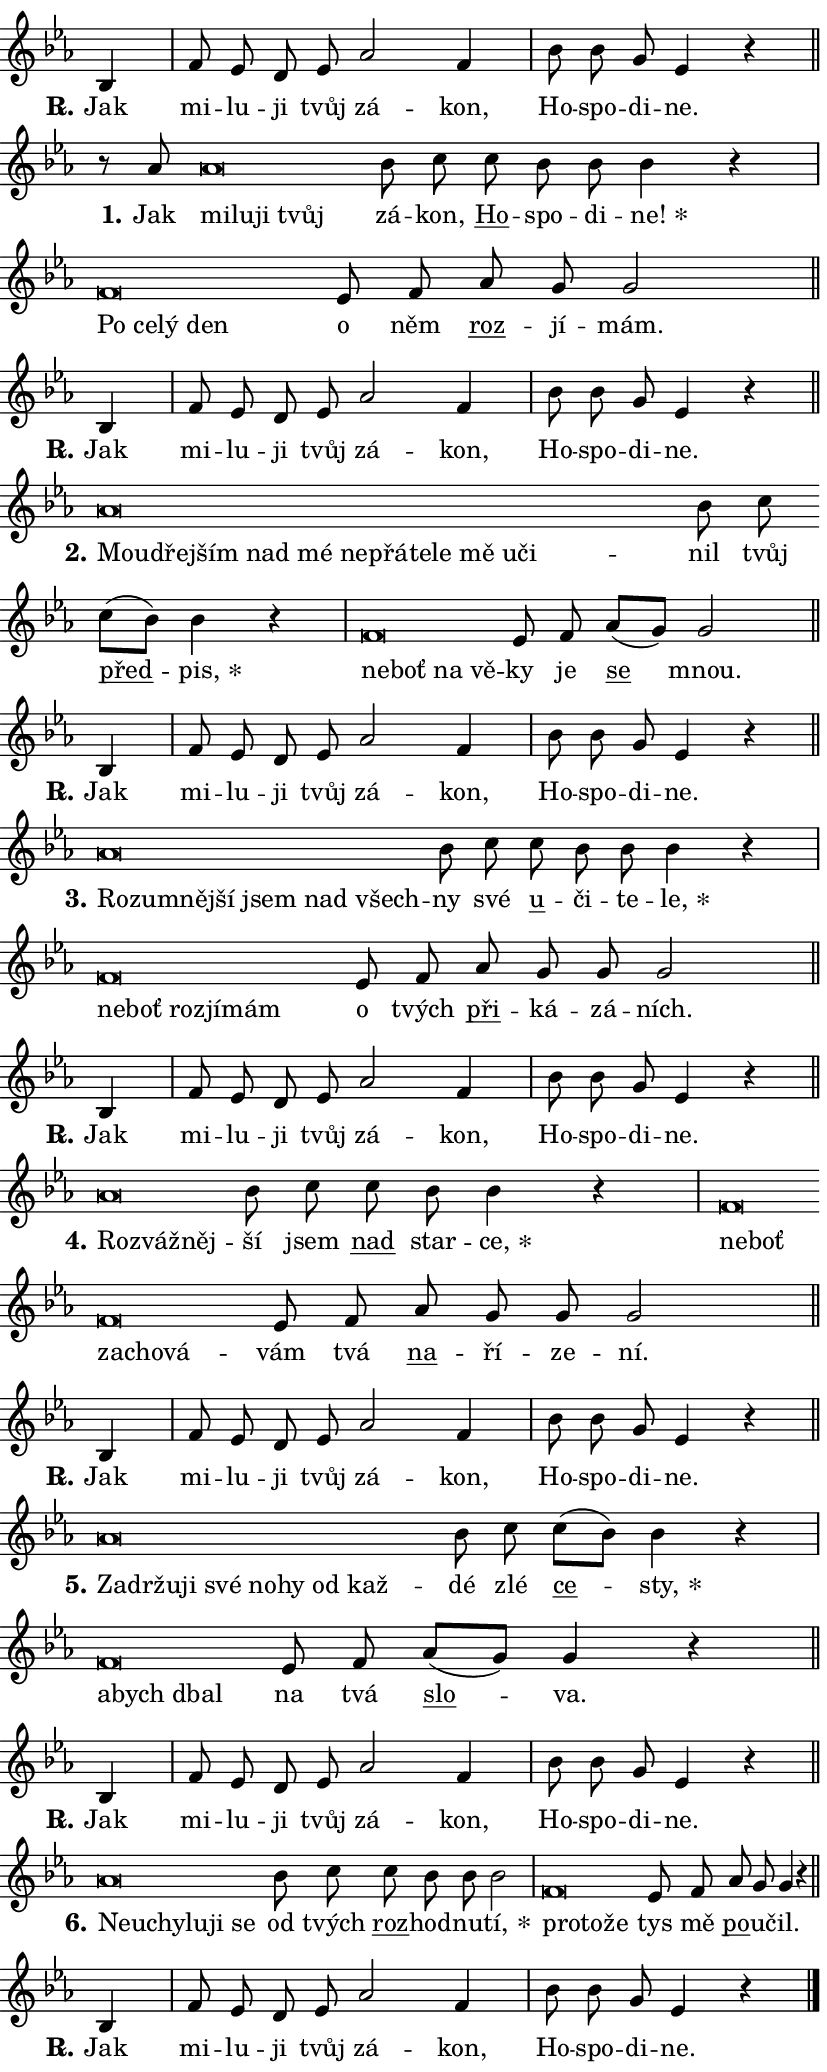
\version "2.24.0"
\header { tagline = "" }
\paper {
  indent = 0\cm
  top-margin = 0\cm
  right-margin = 0.13\cm % to fit lyric hyphens
  bottom-margin = 0\cm
  left-margin = 0\cm
  paper-width = 14\cm
  page-breaking = #ly:one-page-breaking
  system-system-spacing.basic-distance = #11
  score-system-spacing.basic-distance = #11
  ragged-last = ##f
}


%% Author: Thomas Morley
%% https://lists.gnu.org/archive/html/lilypond-user/2020-05/msg00002.html
#(define (line-position grob)
"Returns position of @var[grob} in current system:
   @code{'start}, if at first time-step
   @code{'end}, if at last time-step
   @code{'middle} otherwise
"
  (let* ((col (ly:item-get-column grob))
         (ln (ly:grob-object col 'left-neighbor))
         (rn (ly:grob-object col 'right-neighbor))
         (col-to-check-left (if (ly:grob? ln) ln col))
         (col-to-check-right (if (ly:grob? rn) rn col))
         (break-dir-left
           (and
             (ly:grob-property col-to-check-left 'non-musical #f)
             (ly:item-break-dir col-to-check-left)))
         (break-dir-right
           (and
             (ly:grob-property col-to-check-right 'non-musical #f)
             (ly:item-break-dir col-to-check-right))))
        (cond ((eqv? 1 break-dir-left) 'start)
              ((eqv? -1 break-dir-right) 'end)
              (else 'middle))))

#(define (tranparent-at-line-position vctor)
  (lambda (grob)
  "Relying on @code{line-position} select the relevant enry from @var{vctor}.
Used to determine transparency,"
    (case (line-position grob)
      ((end) (not (vector-ref vctor 0)))
      ((middle) (not (vector-ref vctor 1)))
      ((start) (not (vector-ref vctor 2))))))

noteHeadBreakVisibility =
#(define-music-function (break-visibility)(vector?)
"Makes @code{NoteHead}s transparent relying on @var{break-visibility}"
#{
  \override NoteHead.transparent =
    #(tranparent-at-line-position break-visibility)
#})

#(define delete-ledgers-for-transparent-note-heads
  (lambda (grob)
    "Reads whether a @code{NoteHead} is transparent.
If so this @code{NoteHead} is removed from @code{'note-heads} from
@var{grob}, which is supposed to be @code{LedgerLineSpanner}.
As a result ledgers are not printed for this @code{NoteHead}"
    (let* ((nhds-array (ly:grob-object grob 'note-heads))
           (nhds-list
             (if (ly:grob-array? nhds-array)
                 (ly:grob-array->list nhds-array)
                 '()))
           ;; Relies on the transparent-property being done before
           ;; Staff.LedgerLineSpanner.after-line-breaking is executed.
           ;; This is fragile ...
           (to-keep
             (remove
               (lambda (nhd)
                 (ly:grob-property nhd 'transparent #f))
               nhds-list)))
      ;; TODO find a better method to iterate over grob-arrays, similiar
      ;; to filter/remove etc for lists
      ;; For now rebuilt from scratch
      (set! (ly:grob-object grob 'note-heads)  '())
      (for-each
        (lambda (nhd)
          (ly:pointer-group-interface::add-grob grob 'note-heads nhd))
        to-keep))))

squashNotes = {
  \override NoteHead.X-extent = #'(-0.2 . 0.2)
  \override NoteHead.Y-extent = #'(-0.75 . 0)
  \override NoteHead.stencil =
    #(lambda (grob)
       (let ((pos (ly:grob-property grob 'staff-position)))
         (begin
           (if (< pos -7) (display "ERROR: Lower brevis then expected\n") (display ""))
           (if (<= pos -6) ly:text-interface::print ly:note-head::print))))
}
unSquashNotes = {
  \revert NoteHead.X-extent
  \revert NoteHead.Y-extent
  \revert NoteHead.stencil
}

hideNotes = \noteHeadBreakVisibility #begin-of-line-visible
unHideNotes = \noteHeadBreakVisibility #all-visible

% work-around for resetting accidentals
% https://lilypond.org/doc/v2.23/Documentation/notation/displaying-rhythms#unmetered-music
cadenzaMeasure = {
  \cadenzaOff
  \partial 1024 s1024
  \cadenzaOn
}

#(define-markup-command (accent layout props text) (markup?)
  "Underline accented syllable"
  (interpret-markup layout props
    #{\markup \override #'(offset . 4.3) \underline { #text }#}))

responsum = \markup \concat {
  "R" \hspace #-1.05 \path #0.1 #'((moveto 0 0.07) (lineto 0.9 0.8)) \hspace #0.05 "."
}

spaceSize = #0.6828661417322834 % exact space size for TeX Gyre Schola

\layout {
  \context {
    \Staff
    \remove "Time_signature_engraver"
    \override LedgerLineSpanner.after-line-breaking = #delete-ledgers-for-transparent-note-heads
  }
  \context {
    \Lyrics {
      \override LyricSpace.minimum-distance = \spaceSize
      \override LyricText.font-name = #"TeX Gyre Schola"
      \override LyricText.font-size = 1
      \override StanzaNumber.font-name = #"TeX Gyre Schola Bold"
      \override StanzaNumber.font-size = 1
    }
  }
  \context {
    \Score 
    \override NoteHead.text =
      #(lambda (grob) 
        (let ((pos (ly:grob-property grob 'staff-position)))
          #{\markup {
            \combine
              \halign #-0.55 \raise #(if (= pos -6) 0 0.5) \override #'(thickness . 2) \draw-line #'(3.2 . 0)
              \musicglyph "noteheads.sM1"
          }#}))
  }
}

% magnetic-lyrics.ily
%
%   written by
%     Jean Abou Samra <jean@abou-samra.fr>
%     Werner Lemberg <wl@gnu.org>
%
%   adapted by
%     Jiri Hon <jiri.hon@gmail.com>
%
% Version 2022-Apr-15

% https://www.mail-archive.com/lilypond-user@gnu.org/msg149350.html

#(define (Left_hyphen_pointer_engraver context)
   "Collect syllable-hyphen-syllable occurrences in lyrics and store
them in properties.  This engraver only looks to the left.  For
example, if the lyrics input is @code{foo -- bar}, it does the
following.

@itemize @bullet
@item
Set the @code{text} property of the @code{LyricHyphen} grob between
@q{foo} and @q{bar} to @code{foo}.

@item
Set the @code{left-hyphen} property of the @code{LyricText} grob with
text @q{foo} to the @code{LyricHyphen} grob between @q{foo} and
@q{bar}.
@end itemize

Use this auxiliary engraver in combination with the
@code{lyric-@/text::@/apply-@/magnetic-@/offset!} hook."
   (let ((hyphen #f)
         (text #f))
     (make-engraver
      (acknowledgers
       ((lyric-syllable-interface engraver grob source-engraver)
        (set! text grob)))
      (end-acknowledgers
       ((lyric-hyphen-interface engraver grob source-engraver)
        ;(when (not (grob::has-interface grob 'lyric-space-interface))
          (set! hyphen grob)));)
      ((stop-translation-timestep engraver)
       (when (and text hyphen)
         (ly:grob-set-object! text 'left-hyphen hyphen))
       (set! text #f)
       (set! hyphen #f)))))

#(define (lyric-text::apply-magnetic-offset! grob)
   "If the space between two syllables is less than the value in
property @code{LyricText@/.details@/.squash-threshold}, move the right
syllable to the left so that it gets concatenated with the left
syllable.

Use this function as a hook for
@code{LyricText@/.after-@/line-@/breaking} if the
@code{Left_@/hyphen_@/pointer_@/engraver} is active."
   (let ((hyphen (ly:grob-object grob 'left-hyphen #f)))
     (when hyphen
       (let ((left-text (ly:spanner-bound hyphen LEFT)))
         (when (grob::has-interface left-text 'lyric-syllable-interface)
           (let* ((common (ly:grob-common-refpoint grob left-text X))
                  (this-x-ext (ly:grob-extent grob common X))
                  (left-x-ext
                   (begin
                     ;; Trigger magnetism for left-text.
                     (ly:grob-property left-text 'after-line-breaking)
                     (ly:grob-extent left-text common X)))
                  ;; `delta` is the gap width between two syllables.
                  (delta (- (interval-start this-x-ext)
                            (interval-end left-x-ext)))
                  (details (ly:grob-property grob 'details))
                  (threshold (assoc-get 'squash-threshold details 0.2)))
             (when (< delta threshold)
               (let* (;; We have to manipulate the input text so that
                      ;; ligatures crossing syllable boundaries are not
                      ;; disabled.  For languages based on the Latin
                      ;; script this is essentially a beautification.
                      ;; However, for non-Western scripts it can be a
                      ;; necessity.
                      (lt (ly:grob-property left-text 'text))
                      (rt (ly:grob-property grob 'text))
                      (is-space (grob::has-interface hyphen 'lyric-space-interface))
                      (space (if is-space " " ""))
                      (extra-delta (if is-space spaceSize 0))
                      ;; Append new syllable.
                      (ltrt-space (if (and (string? lt) (string? rt))
                                (string-append lt space rt)
                                (make-concat-markup (list lt space rt))))
                      ;; Right-align `ltrt` to the right side.
                      (ltrt-space-markup (grob-interpret-markup
                               grob
                               (make-translate-markup
                                (cons (interval-length this-x-ext) 0)
                                (make-right-align-markup ltrt-space)))))
                 (begin
                   ;; Don't print `left-text`.
                   (ly:grob-set-property! left-text 'stencil #f)
                   ;; Set text and stencil (which holds all collected
                   ;; syllables so far) and shift it to the left.
                   (ly:grob-set-property! grob 'text ltrt-space)
                   (ly:grob-set-property! grob 'stencil ltrt-space-markup)
                   (ly:grob-translate-axis! grob (- (- delta extra-delta)) X))))))))))


#(define (lyric-hyphen::displace-bounds-first grob)
   ;; Make very sure this callback isn't triggered too early.
   (let ((left (ly:spanner-bound grob LEFT))
         (right (ly:spanner-bound grob RIGHT)))
     (ly:grob-property left 'after-line-breaking)
     (ly:grob-property right 'after-line-breaking)
     (ly:lyric-hyphen::print grob)))

squashThreshold = #0.4

\layout {
  \context {
    \Lyrics
    \consists #Left_hyphen_pointer_engraver
    \override LyricText.after-line-breaking =
      #lyric-text::apply-magnetic-offset!
    \override LyricHyphen.stencil = #lyric-hyphen::displace-bounds-first
    \override LyricText.details.squash-threshold = \squashThreshold
    \override LyricHyphen.minimum-distance = 0
    \override LyricHyphen.minimum-length = \squashThreshold
  }
}

squashText = \override LyricText.details.squash-threshold = 9999
unSquashText = \override LyricText.details.squash-threshold = \squashThreshold

leftText = \override LyricText.self-alignment-X = #LEFT
unLeftText = \revert LyricText.self-alignment-X

starOffset = #(lambda (grob) 
                (let ((x_offset (ly:self-alignment-interface::aligned-on-x-parent grob)))
                  (if (= x_offset 0) 0 (+ x_offset 1.2))))

star = #(define-music-function (syllable)(string?)
"Append star separator at the end of a syllable"
#{
  \once \override LyricText.X-offset = #starOffset
  \lyricmode { \markup {
    #syllable
    \override #'((font-name . "TeX Gyre Schola Bold")) \hspace #0.2 \lower #0.65 \larger "*"
  } }
#})

starAccent = #(define-music-function (syllable)(string?)
"Append star separator at the end of a syllable and make accent"
#{
  \once \override LyricText.X-offset = #starOffset
  \lyricmode { \markup {
    \accent #syllable
    \override #'((font-name . "TeX Gyre Schola Bold")) \hspace #0.2 \lower #0.65 \larger "*"
  } }
#})

breath = #(define-music-function (syllable)(string?)
"Append breathing indicator at the end of a syllable"
#{
  \lyricmode { \markup { #syllable "+" } }
#})

optionalBreath = #(define-music-function (syllable)(string?)
"Append optional breathing indicator at the end of a syllable"
#{
  \lyricmode { \markup { #syllable "(+)" } }
#})


\score {
    <<
        \new Voice = "melody" { \cadenzaOn \key es \major \relative { bes4 \cadenzaMeasure \bar "|" f'8 es d es as2 f4 \cadenzaMeasure \bar "|" bes8 bes g es4 r \cadenzaMeasure \bar "||" \break } }
        \new Lyrics \lyricsto "melody" { \lyricmode { \set stanza = \responsum
Jak mi -- lu -- ji tvůj zá -- kon, Ho -- spo -- di -- ne. } }
    >>
    \layout {}
}

\score {
    <<
        \new Voice = "melody" { \cadenzaOn \key es \major \relative { r8 as'8 \squashNotes as\breve*1/16 \hideNotes \breve*1/16 \bar "" \breve*1/16 \breve*1/16 \bar "" \unHideNotes \unSquashNotes bes8 c \bar "" c bes bes bes4 r \cadenzaMeasure \bar "|" \squashNotes f\breve*1/16 \hideNotes \breve*1/16 \bar "" \breve*1/16 \breve*1/16 \bar "" \unHideNotes \unSquashNotes es8 f \bar "" as g g2 \cadenzaMeasure \bar "||" \break } }
        \new Lyrics \lyricsto "melody" { \lyricmode { \set stanza = "1."
Jak \leftText mi -- \squashText lu -- ji tvůj \unLeftText \unSquashText zá -- kon, \markup \accent Ho -- spo -- di -- \star ne! \leftText Po \squashText ce -- lý den \unLeftText \unSquashText o něm \markup \accent roz -- jí -- mám. } }
    >>
    \layout {}
}

\score {
    <<
        \new Voice = "melody" { \cadenzaOn \key es \major \relative { bes4 \cadenzaMeasure \bar "|" f'8 es d es as2 f4 \cadenzaMeasure \bar "|" bes8 bes g es4 r \cadenzaMeasure \bar "||" \break } }
        \new Lyrics \lyricsto "melody" { \lyricmode { \set stanza = \responsum
Jak mi -- lu -- ji tvůj zá -- kon, Ho -- spo -- di -- ne. } }
    >>
    \layout {}
}

\score {
    <<
        \new Voice = "melody" { \cadenzaOn \key es \major \relative { \squashNotes as'\breve*1/16 \hideNotes \breve*1/16 \bar "" \breve*1/16 \bar "" \breve*1/16 \bar "" \breve*1/16 \bar "" \breve*1/16 \bar "" \breve*1/16 \bar "" \breve*1/16 \bar "" \breve*1/16 \bar "" \breve*1/16 \bar "" \breve*1/16 \breve*1/16 \bar "" \unHideNotes \unSquashNotes bes8 c \bar "" c[( bes)] bes4 r \cadenzaMeasure \bar "|" \squashNotes f\breve*1/16 \hideNotes \breve*1/16 \bar "" \breve*1/16 \breve*1/16 \bar "" \unHideNotes \unSquashNotes es8 f \bar "" as[( g)] g2 \cadenzaMeasure \bar "||" \break } }
        \new Lyrics \lyricsto "melody" { \lyricmode { \set stanza = "2."
\leftText Mou -- \squashText dřej -- ším nad mé ne -- přá -- te -- le mě u -- či -- \unLeftText \unSquashText nil tvůj \markup \accent před -- \star pis, \leftText ne -- \squashText boť na vě -- \unLeftText \unSquashText ky je \markup \accent se mnou. } }
    >>
    \layout {}
}

\score {
    <<
        \new Voice = "melody" { \cadenzaOn \key es \major \relative { bes4 \cadenzaMeasure \bar "|" f'8 es d es as2 f4 \cadenzaMeasure \bar "|" bes8 bes g es4 r \cadenzaMeasure \bar "||" \break } }
        \new Lyrics \lyricsto "melody" { \lyricmode { \set stanza = \responsum
Jak mi -- lu -- ji tvůj zá -- kon, Ho -- spo -- di -- ne. } }
    >>
    \layout {}
}

\score {
    <<
        \new Voice = "melody" { \cadenzaOn \key es \major \relative { \squashNotes as'\breve*1/16 \hideNotes \breve*1/16 \bar "" \breve*1/16 \bar "" \breve*1/16 \bar "" \breve*1/16 \bar "" \breve*1/16 \breve*1/16 \bar "" \unHideNotes \unSquashNotes bes8 c \bar "" c bes bes bes4 r \cadenzaMeasure \bar "|" \squashNotes f\breve*1/16 \hideNotes \breve*1/16 \bar "" \breve*1/16 \bar "" \breve*1/16 \breve*1/16 \bar "" \unHideNotes \unSquashNotes es8 f \bar "" as g g g2 \cadenzaMeasure \bar "||" \break } }
        \new Lyrics \lyricsto "melody" { \lyricmode { \set stanza = "3."
\leftText Ro -- \squashText zum -- něj -- ší jsem nad všech -- \unLeftText \unSquashText ny své \markup \accent u -- či -- te -- \star le, \leftText ne -- \squashText boť roz -- jí -- mám \unLeftText \unSquashText o tvých \markup \accent při -- ká -- zá -- ních. } }
    >>
    \layout {}
}

\score {
    <<
        \new Voice = "melody" { \cadenzaOn \key es \major \relative { bes4 \cadenzaMeasure \bar "|" f'8 es d es as2 f4 \cadenzaMeasure \bar "|" bes8 bes g es4 r \cadenzaMeasure \bar "||" \break } }
        \new Lyrics \lyricsto "melody" { \lyricmode { \set stanza = \responsum
Jak mi -- lu -- ji tvůj zá -- kon, Ho -- spo -- di -- ne. } }
    >>
    \layout {}
}

\score {
    <<
        \new Voice = "melody" { \cadenzaOn \key es \major \relative { \squashNotes as'\breve*1/16 \hideNotes \breve*1/16 \breve*1/16 \bar "" \unHideNotes \unSquashNotes bes8 c \bar "" c bes bes4 r \cadenzaMeasure \bar "|" \squashNotes f\breve*1/16 \hideNotes \breve*1/16 \bar "" \breve*1/16 \bar "" \breve*1/16 \breve*1/16 \bar "" \unHideNotes \unSquashNotes es8 f \bar "" as g g g2 \cadenzaMeasure \bar "||" \break } }
        \new Lyrics \lyricsto "melody" { \lyricmode { \set stanza = "4."
\leftText Roz -- \squashText váž -- něj -- \unLeftText \unSquashText ší jsem \markup \accent nad star -- \star ce, \leftText ne -- \squashText boť za -- cho -- vá -- \unLeftText \unSquashText vám tvá \markup \accent na -- ří -- ze -- ní. } }
    >>
    \layout {}
}

\score {
    <<
        \new Voice = "melody" { \cadenzaOn \key es \major \relative { bes4 \cadenzaMeasure \bar "|" f'8 es d es as2 f4 \cadenzaMeasure \bar "|" bes8 bes g es4 r \cadenzaMeasure \bar "||" \break } }
        \new Lyrics \lyricsto "melody" { \lyricmode { \set stanza = \responsum
Jak mi -- lu -- ji tvůj zá -- kon, Ho -- spo -- di -- ne. } }
    >>
    \layout {}
}

\score {
    <<
        \new Voice = "melody" { \cadenzaOn \key es \major \relative { \squashNotes as'\breve*1/16 \hideNotes \breve*1/16 \bar "" \breve*1/16 \bar "" \breve*1/16 \bar "" \breve*1/16 \bar "" \breve*1/16 \bar "" \breve*1/16 \bar "" \breve*1/16 \breve*1/16 \bar "" \unHideNotes \unSquashNotes bes8 c \bar "" c[( bes)] bes4 r \cadenzaMeasure \bar "|" \squashNotes f\breve*1/16 \hideNotes \breve*1/16 \breve*1/16 \bar "" \unHideNotes \unSquashNotes es8 f \bar "" as[( g)] g4 r \cadenzaMeasure \bar "||" \break } }
        \new Lyrics \lyricsto "melody" { \lyricmode { \set stanza = "5."
\leftText Za -- \squashText dr -- žu -- ji své no -- hy od kaž -- \unLeftText \unSquashText dé zlé \markup \accent ce -- \star sty, \leftText a -- \squashText bych dbal \unLeftText \unSquashText na tvá \markup \accent slo -- va. } }
    >>
    \layout {}
}

\score {
    <<
        \new Voice = "melody" { \cadenzaOn \key es \major \relative { bes4 \cadenzaMeasure \bar "|" f'8 es d es as2 f4 \cadenzaMeasure \bar "|" bes8 bes g es4 r \cadenzaMeasure \bar "||" \break } }
        \new Lyrics \lyricsto "melody" { \lyricmode { \set stanza = \responsum
Jak mi -- lu -- ji tvůj zá -- kon, Ho -- spo -- di -- ne. } }
    >>
    \layout {}
}

\score {
    <<
        \new Voice = "melody" { \cadenzaOn \key es \major \relative { \squashNotes as'\breve*1/16 \hideNotes \breve*1/16 \bar "" \breve*1/16 \bar "" \breve*1/16 \bar "" \breve*1/16 \breve*1/16 \bar "" \unHideNotes \unSquashNotes bes8 c \bar "" c bes bes bes2 \cadenzaMeasure \bar "|" \squashNotes f\breve*1/16 \hideNotes \breve*1/16 \breve*1/16 \bar "" \unHideNotes \unSquashNotes es8 f \bar "" as g g4 r \cadenzaMeasure \bar "||" \break } }
        \new Lyrics \lyricsto "melody" { \lyricmode { \set stanza = "6."
\leftText Ne -- \squashText u -- chy -- lu -- ji se \unLeftText \unSquashText od tvých \markup \accent roz -- hod -- nu -- \star tí, \leftText pro -- \squashText to -- že \unLeftText \unSquashText tys mě \markup \accent po -- u -- čil. } }
    >>
    \layout {}
}

\score {
    <<
        \new Voice = "melody" { \cadenzaOn \key es \major \relative { bes4 \cadenzaMeasure \bar "|" f'8 es d es as2 f4 \cadenzaMeasure \bar "|" bes8 bes g es4 r \cadenzaMeasure \bar "||" \break } \bar "|." }
        \new Lyrics \lyricsto "melody" { \lyricmode { \set stanza = \responsum
Jak mi -- lu -- ji tvůj zá -- kon, Ho -- spo -- di -- ne. } }
    >>
    \layout {}
}
